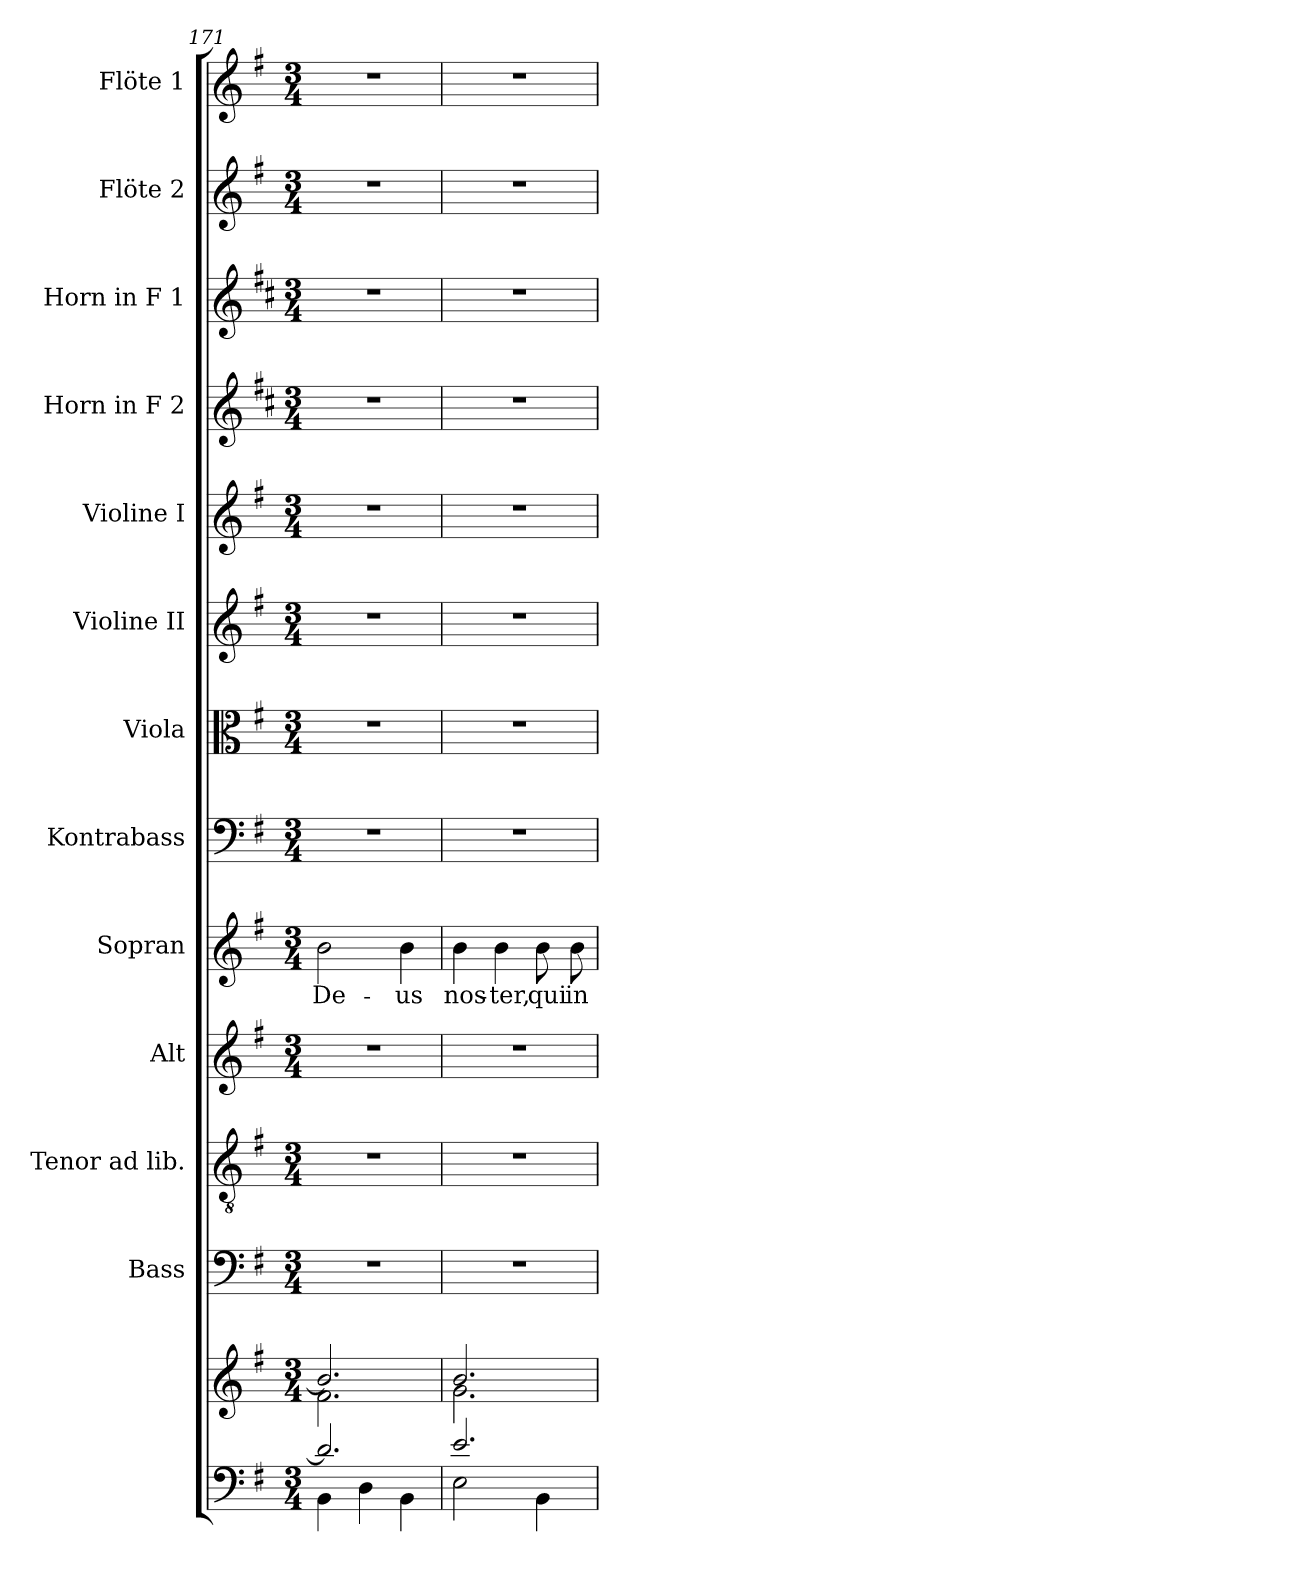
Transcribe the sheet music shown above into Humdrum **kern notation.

**kern	**kern	**kern	**kern	**kern	**kern	**text	**kern	**kern	**kern	**kern	**kern	**kern	**kern	**kern
*part13	*part13	*part12	*part11	*part10	*part9	*part9	*part8	*part7	*part6	*part5	*part4	*part3	*part2	*part1
*staff14	*staff13	*staff12	*staff11	*staff10	*staff9	*staff9	*staff8	*staff7	*staff6	*staff5	*staff4	*staff3	*staff2	*staff1
*	*	*I"Bass	*I"Tenor ad lib.	*I"Alt	*I"Sopran	*	*I"Kontrabass	*I"Viola	*I"Violine II	*I"Violine I	*I"Horn in F 2	*I"Horn in F 1	*I"Flöte 2	*I"Flöte 1
*	*	*I'B.	*I'T.	*I'A.	*I'S.	*	*I'Kb.	*I'Vla.	*I'Vl. II	*I'Vl. I	*	*	*I'Fl. 2	*I'Fl. 1
*clefF4	*clefG2	*clefF4	*clefGv2	*clefG2	*clefG2	*	*clefF4	*clefC3	*clefG2	*clefG2	*clefG2	*clefG2	*clefG2	*clefG2
*	*	*	*	*	*	*	*ITrd7c12	*	*	*	*ITrd4c7	*ITrd4c7	*	*
*k[f#]	*k[f#]	*k[f#]	*k[f#]	*k[f#]	*k[f#]	*	*k[f#]	*k[f#]	*k[f#]	*k[f#]	*k[f#]	*k[f#]	*k[f#]	*k[f#]
*G:	*G:	*G:	*G:	*G:	*G:	*	*G:	*G:	*G:	*G:	*G:	*G:	*G:	*G:
*M3/4	*M3/4	*M3/4	*M3/4	*M3/4	*M3/4	*	*M3/4	*M3/4	*M3/4	*M3/4	*M3/4	*M3/4	*M3/4	*M3/4
=171	=171	=171	=171	=171	=171	=171	=171	=171	=171	=171	=171	=171	=171	=171
*^	*^	*	*	*	*	*	*	*	*	*	*	*	*	*
!	!	!	!	!	!	!	!	!LO:LY:b	!	!	!	!	!	!	!	!
2.d/]	4BB\	2.b/]	2.f#\	2.r	2.r	2.r	2b\	De-	2.r	2.r	2.r	2.r	2.r	2.r	2.r	2.r
.	4D\	.	.	.	.	.	.	.	.	.	.	.	.	.	.	.
!	!	!	!	!	!	!	!	!LO:LY:b	!	!	!	!	!	!	!	!
.	4BB\	.	.	.	.	.	4b\	-us	.	.	.	.	.	.	.	.
=172	=172	=172	=172	=172	=172	=172	=172	=172	=172	=172	=172	=172	=172	=172	=172	=172
!	!	!	!	!	!	!	!	!LO:LY:b	!	!	!	!	!	!	!	!
2.e/	2E\	2.b/	2.g\	2.r	2.r	2.r	4b\	nos-	2.r	2.r	2.r	2.r	2.r	2.r	2.r	2.r
!	!	!	!	!	!	!	!	!LO:LY:b	!	!	!	!	!	!	!	!
.	.	.	.	.	.	.	4b\	-ter,	.	.	.	.	.	.	.	.
!	!	!	!	!	!	!	!	!LO:LY:b	!	!	!	!	!	!	!	!
.	4BB\	.	.	.	.	.	8b\	qui	.	.	.	.	.	.	.	.
!	!	!	!	!	!	!	!	!LO:LY:b	!	!	!	!	!	!	!	!
.	.	.	.	.	.	.	8b\	in	.	.	.	.	.	.	.	.
*v	*v	*	*	*	*	*	*	*	*	*	*	*	*	*	*	*
*	*v	*v	*	*	*	*	*	*	*	*	*	*	*	*	*
=	=	=	=	=	=	=	=	=	=	=	=	=	=	=
*-	*-	*-	*-	*-	*-	*-	*-	*-	*-	*-	*-	*-	*-	*-
